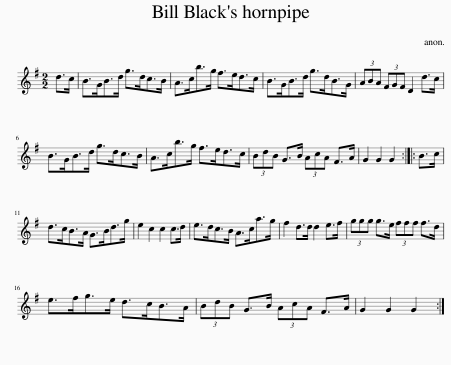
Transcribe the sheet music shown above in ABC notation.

X:1
L:1/8
M:2/2
I:linebreak $
K:G
V:1 treble
V:1
 d>c | B>GB>d g>dc>B | A>cb>g f>ed>c | B>GB>d g>dB>G | (3ABA (3FGF D2 d>c |$ %5
 B>GB>d g>dc>B | A>cb>g f>ed>c | (3BdB G>B (3AcA F>A | G2 G2 G2 :: B>c |$ %10
 d>cB>A G>Bd>g | e2 c2 c2 c>d | e>dc>B A>ca>g | f2 d>d d2 e>f | (3ggg g>e (3fff f>d |$ %15
 e>fg>e d>cB>A | (3BdB G>B (3AcA F>A | G2 G2 G2 :| %18
